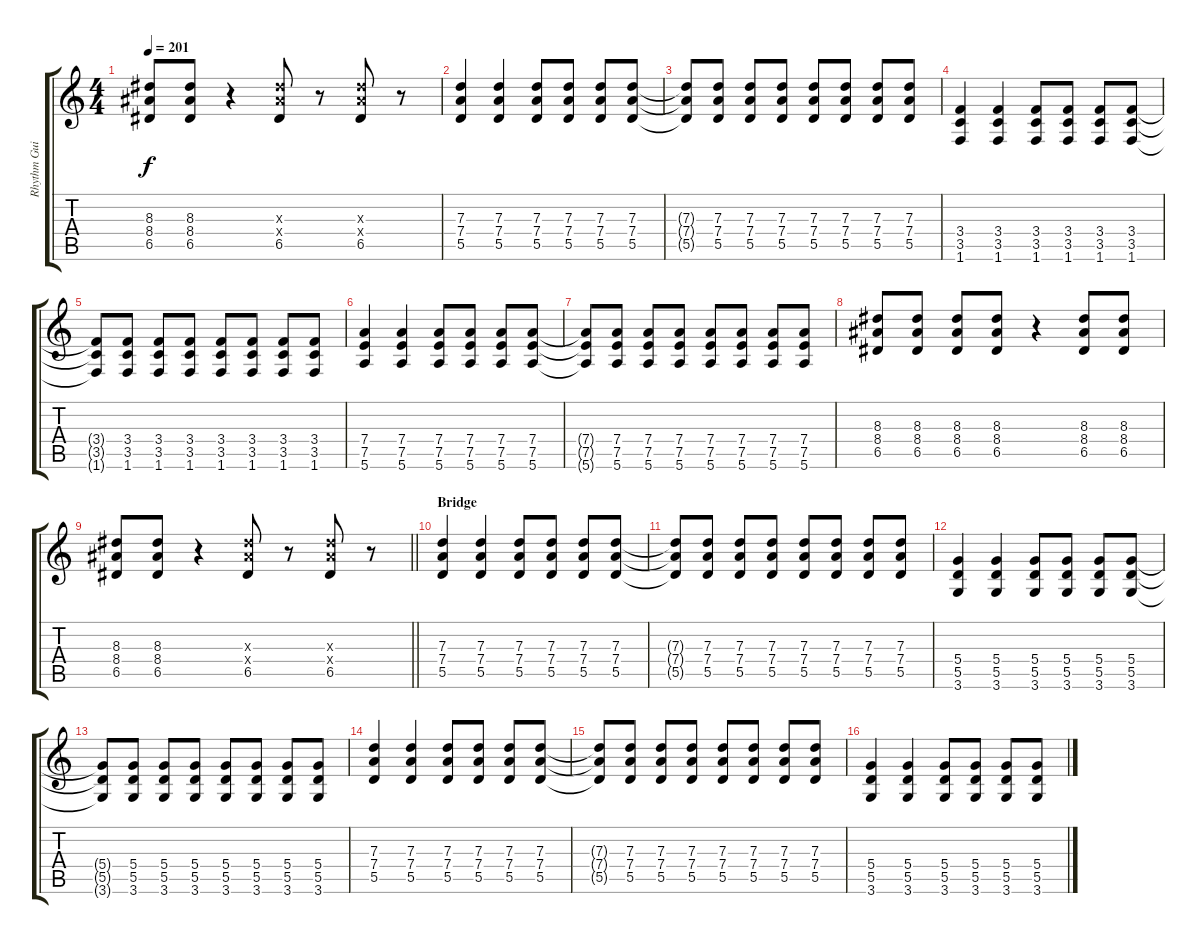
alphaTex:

\track ("Rhythm Guitar" "Rhythm Gui") {instrument overdrivenguitar}
\staff {score tabs}
\tuning (E4 B3 G3 D3 A2 E2) {hide}
\ts (4 4)
\tempo 201
\clef g2
\ks c
(8.3 8.4 6.5).8{dy f} (8.3 8.4 6.5).8 r.4 (8.3{x} 8.4{x} 6.5).8 r.8 (8.3{x} 8.4{x} 6.5).8 r.8 |
(7.3 7.4 5.5).4 (7.3 7.4 5.5).4 (7.3 7.4 5.5).8 (7.3 7.4 5.5).8 (7.3 7.4 5.5).8 (7.3 7.4 5.5).8 |
(7.3{t} 7.4{t} 5.5{t}).8 (7.3 7.4 5.5).8 (7.3 7.4 5.5).8 (7.3 7.4 5.5).8 (7.3 7.4 5.5).8 (7.3 7.4 5.5).8 (7.3 7.4 5.5).8 (7.3 7.4 5.5).8 |
(3.4 3.5 1.6).4 (3.4 3.5 1.6).4 (3.4 3.5 1.6).8 (3.4 3.5 1.6).8 (3.4 3.5 1.6).8 (3.4 3.5 1.6).8 |
(3.4{t} 3.5{t} 1.6{t}).8 (3.4 3.5 1.6).8 (3.4 3.5 1.6).8 (3.4 3.5 1.6).8 (3.4 3.5 1.6).8 (3.4 3.5 1.6).8 (3.4 3.5 1.6).8 (3.4 3.5 1.6).8 |
(7.4 7.5 5.6).4 (7.4 7.5 5.6).4 (7.4 7.5 5.6).8 (7.4 7.5 5.6).8 (7.4 7.5 5.6).8 (7.4 7.5 5.6).8 |
(7.4{t} 7.5{t} 5.6{t}).8 (7.4 7.5 5.6).8 (7.4 7.5 5.6).8 (7.4 7.5 5.6).8 (7.4 7.5 5.6).8 (7.4 7.5 5.6).8 (7.4 7.5 5.6).8 (7.4 7.5 5.6).8 |
(8.3 8.4 6.5).8 (8.3 8.4 6.5).8 (8.3 8.4 6.5).8 (8.3 8.4 6.5).8 r.4 (8.3 8.4 6.5).8 (8.3 8.4 6.5).8 |
\barLineRight lightlight
(8.3 8.4 6.5).8 (8.3 8.4 6.5).8 r.4 (8.3{x} 8.4{x} 6.5).8 r.8 (8.3{x} 8.4{x} 6.5).8 r.8 |
\section ("" "Bridge")
(7.3 7.4 5.5).4 (7.3 7.4 5.5).4 (7.3 7.4 5.5).8 (7.3 7.4 5.5).8 (7.3 7.4 5.5).8 (7.3 7.4 5.5).8 |
(7.3{t} 7.4{t} 5.5{t}).8 (7.3 7.4 5.5).8 (7.3 7.4 5.5).8 (7.3 7.4 5.5).8 (7.3 7.4 5.5).8 (7.3 7.4 5.5).8 (7.3 7.4 5.5).8 (7.3 7.4 5.5).8 |
(5.4 5.5 3.6).4 (5.4 5.5 3.6).4 (5.4 5.5 3.6).8 (5.4 5.5 3.6).8 (5.4 5.5 3.6).8 (5.4 5.5 3.6).8 |
(5.4{t} 5.5{t} 3.6{t}).8 (5.4 5.5 3.6).8 (5.4 5.5 3.6).8 (5.4 5.5 3.6).8 (5.4 5.5 3.6).8 (5.4 5.5 3.6).8 (5.4 5.5 3.6).8 (5.4 5.5 3.6).8 |
(7.3 7.4 5.5).4 (7.3 7.4 5.5).4 (7.3 7.4 5.5).8 (7.3 7.4 5.5).8 (7.3 7.4 5.5).8 (7.3 7.4 5.5).8 |
(7.3{t} 7.4{t} 5.5{t}).8 (7.3 7.4 5.5).8 (7.3 7.4 5.5).8 (7.3 7.4 5.5).8 (7.3 7.4 5.5).8 (7.3 7.4 5.5).8 (7.3 7.4 5.5).8 (7.3 7.4 5.5).8 |
(5.4 5.5 3.6).4 (5.4 5.5 3.6).4 (5.4 5.5 3.6).8 (5.4 5.5 3.6).8 (5.4 5.5 3.6).8 (5.4 5.5 3.6).8
